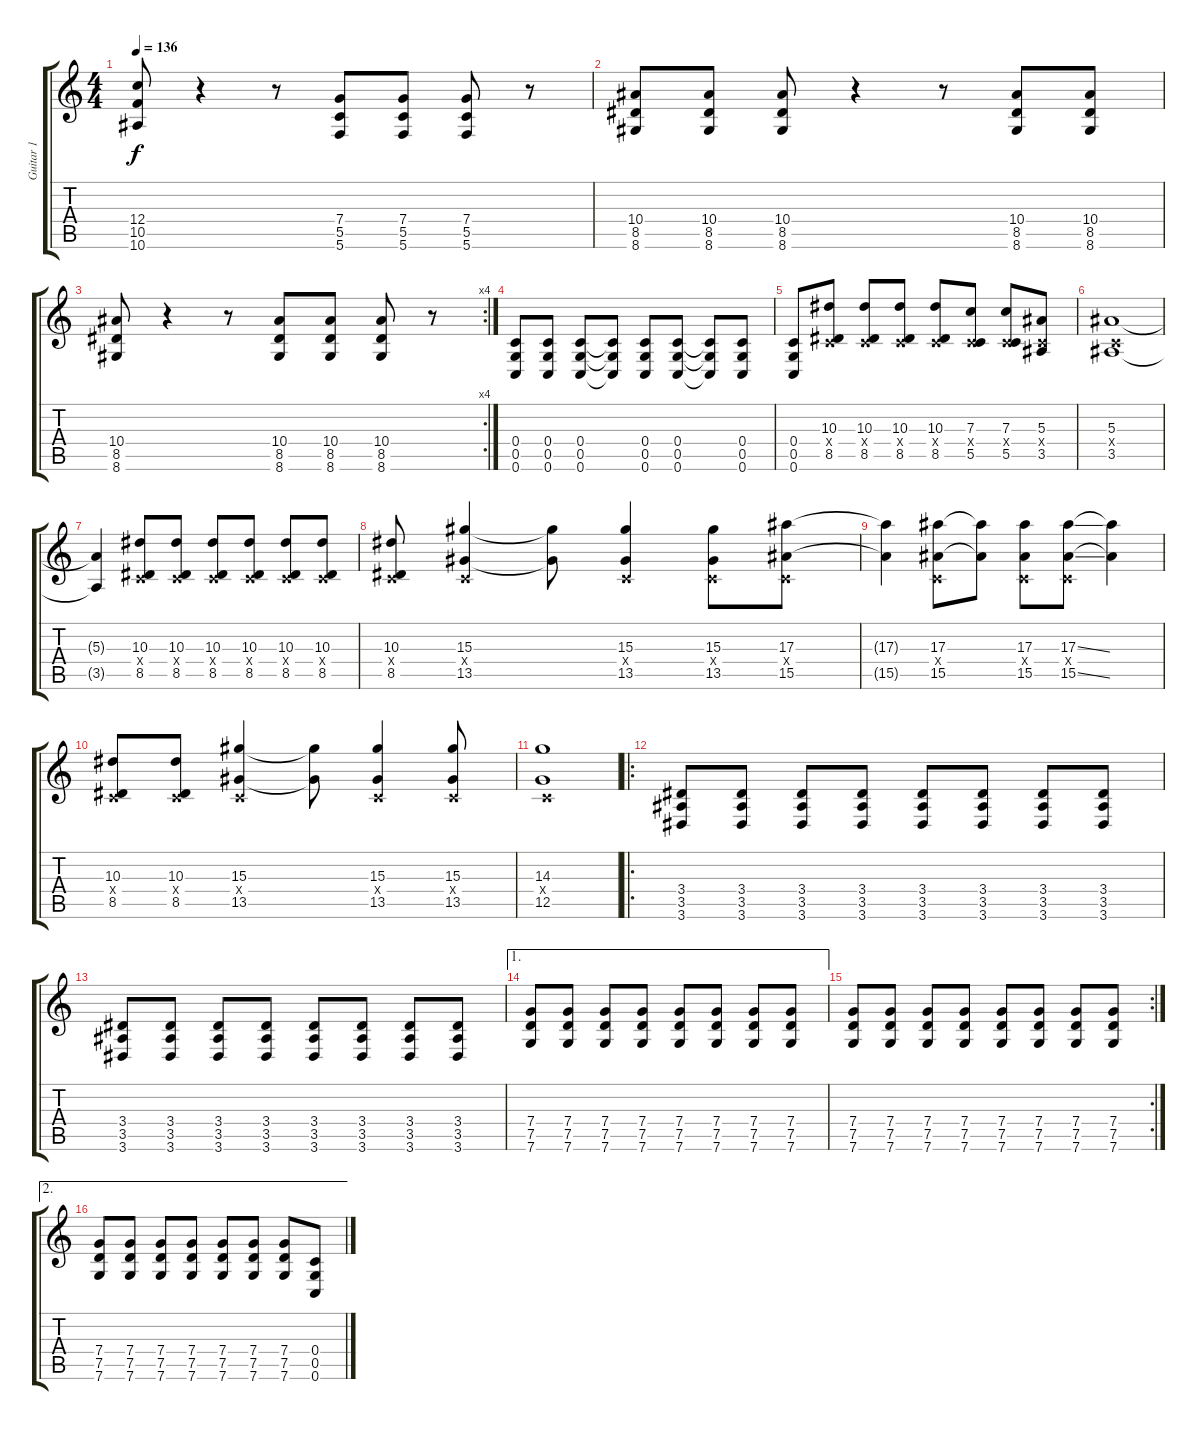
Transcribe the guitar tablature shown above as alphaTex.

\track ("Guitar 1" "Guitar 1") {instrument distortionguitar}
\staff {score tabs}
\tuning (D4 A3 F3 C3 G2 C2) {hide}
\ts (4 4)
\tempo 136
\clef g2
\ks c
(12.4 10.5 10.6).8{dy f} r.4 r.8 (7.4 5.5 5.6).8 (7.4 5.5 5.6).8 (7.4 5.5 5.6).8 r.8 |
(10.4 8.5 8.6).8 (10.4 8.5 8.6).8 (10.4 8.5 8.6).8 r.4 r.8 (10.4 8.5 8.6).8 (10.4 8.5 8.6).8 |
\rc 4
(10.4 8.5 8.6).8 r.4 r.8 (10.4 8.5 8.6).8 (10.4 8.5 8.6).8 (10.4 8.5 8.6).8 r.8 |
(0.4 0.5 0.6).8 (0.4 0.5 0.6).8 (0.4 0.5 0.6).8 (0.4{t} 0.5{t} 0.6{t}).8 (0.4 0.5 0.6).8 (0.4 0.5 0.6).8 (0.4{t} 0.5{t} 0.6{t}).8 (0.4 0.5 0.6).8 |
(0.4 0.5 0.6).8 (10.3 0.4{x} 8.5).8 (10.3 0.4{x} 8.5).8 (10.3 0.4{x} 8.5).8 (10.3 0.4{x} 8.5).8 (7.3 0.4{x} 5.5).8 (7.3 0.4{x} 5.5).8 (5.3 0.4{x} 3.5).8 |
(5.3 0.4{x} 3.5).1 |
(5.3{t} 3.5{t}).4 (10.3 0.4{x} 8.5).8 (10.3 0.4{x} 8.5).8 (10.3 0.4{x} 8.5).8 (10.3 0.4{x} 8.5).8 (10.3 0.4{x} 8.5).8 (10.3 0.4{x} 8.5).8 |
(10.3 0.4{x} 8.5).8 (15.3 0.4{x} 13.5).4 (15.3{t} 13.5{t}).8 (15.3 0.4{x} 13.5).4 (15.3 0.4{x} 13.5).8 (17.3 0.4{x} 15.5).8 |
(17.3{t} 15.5{t}).4 (17.3 0.4{x} 15.5).8 (17.3{t} 15.5{t}).8 (17.3 0.4{x} 15.5).8 (17.3{ss} 0.4{x} 15.5{ss}).8 (17.3{t} 15.5{t}).4 |
(10.3 0.4{x} 8.5).8 (10.3 0.4{x} 8.5).8 (15.3 0.4{x} 13.5).4 (15.3{t} 13.5{t}).8 (15.3 0.4{x} 13.5).4 (15.3 0.4{x} 13.5).8 |
(14.3 0.4{x} 12.5).1 |
\ro
(3.4 3.5 3.6).8 (3.4 3.5 3.6).8 (3.4 3.5 3.6).8 (3.4 3.5 3.6).8 (3.4 3.5 3.6).8 (3.4 3.5 3.6).8 (3.4 3.5 3.6).8 (3.4 3.5 3.6).8 |
(3.4 3.5 3.6).8 (3.4 3.5 3.6).8 (3.4 3.5 3.6).8 (3.4 3.5 3.6).8 (3.4 3.5 3.6).8 (3.4 3.5 3.6).8 (3.4 3.5 3.6).8 (3.4 3.5 3.6).8 |
\ae 1
(7.4 7.5 7.6).8 (7.4 7.5 7.6).8 (7.4 7.5 7.6).8 (7.4 7.5 7.6).8 (7.4 7.5 7.6).8 (7.4 7.5 7.6).8 (7.4 7.5 7.6).8 (7.4 7.5 7.6).8 |
\rc 2
(7.4 7.5 7.6).8 (7.4 7.5 7.6).8 (7.4 7.5 7.6).8 (7.4 7.5 7.6).8 (7.4 7.5 7.6).8 (7.4 7.5 7.6).8 (7.4 7.5 7.6).8 (7.4 7.5 7.6).8 |
\ae 2
(7.4 7.5 7.6).8 (7.4 7.5 7.6).8 (7.4 7.5 7.6).8 (7.4 7.5 7.6).8 (7.4 7.5 7.6).8 (7.4 7.5 7.6).8 (7.4 7.5 7.6).8 (0.4 0.5 0.6).8
